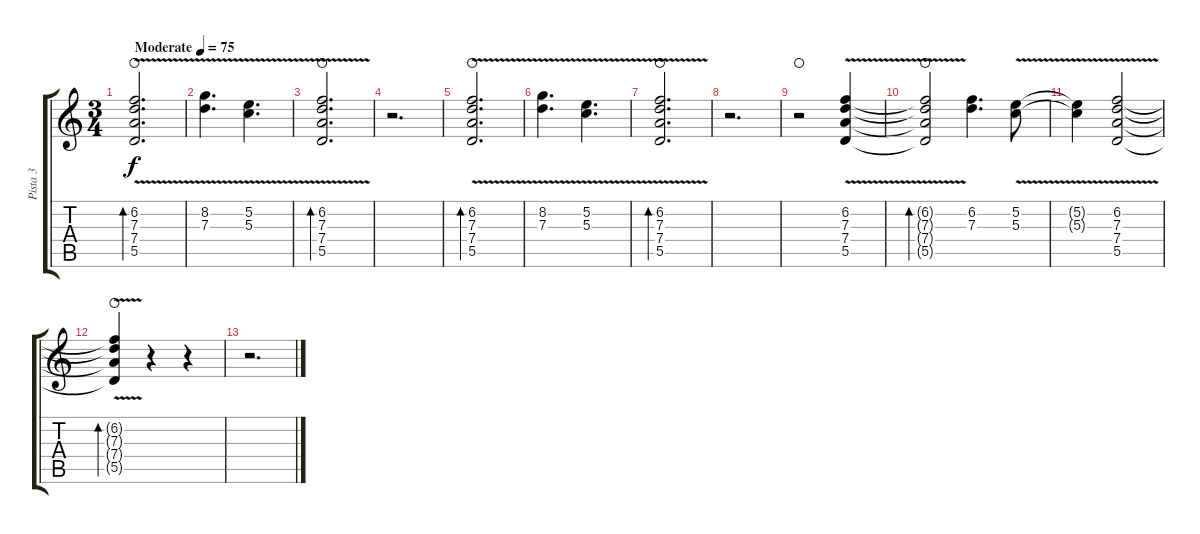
\track ("Pista 3" "Pista 3") {instrument acousticguitarsteel}
\staff {score tabs}
\tuning (E4 B3 G3 D3 A2 E2) {hide}
\ts (3 4)
\tempo (75 "Moderate")
\clef g2
\ks c
(6.2{v} 7.3 7.4{v} 5.5{v}).2{d bd 120 dy f instrument acousticguitarsteel waho} |
(8.2{v} 7.3{v}).4{d} (5.2{v} 5.3{v}).4{d} |
(6.2{v} 7.3 7.4{v} 5.5{v}).2{d bd 120 waho} |
r.2{d} |
(6.2{v} 7.3 7.4{v} 5.5{v}).2{d bd 120 waho} |
(8.2{v} 7.3{v}).4{d} (5.2{v} 5.3{v}).4{d} |
(6.2{v} 7.3 7.4{v} 5.5{v}).2{d bd 120 waho} |
r.2{d} |
r.2{waho} (6.2{v} 7.3{v} 7.4{v} 5.5{v}).4 |
(6.2{v t} 7.3{t} 7.4{v t} 5.5{v t}).2{bd 120 waho} (6.2 7.3).4{d} (5.2{v} 5.3{v}).8 |
(5.2{t} 5.3{t}).4 (6.2{v} 7.3{v} 7.4{v} 5.5{v}).2 |
(6.2{v t} 7.3{v t} 7.4{v t} 5.5{v t}).4{bd 120 waho} r.4 r.4 |
r.2{d}
